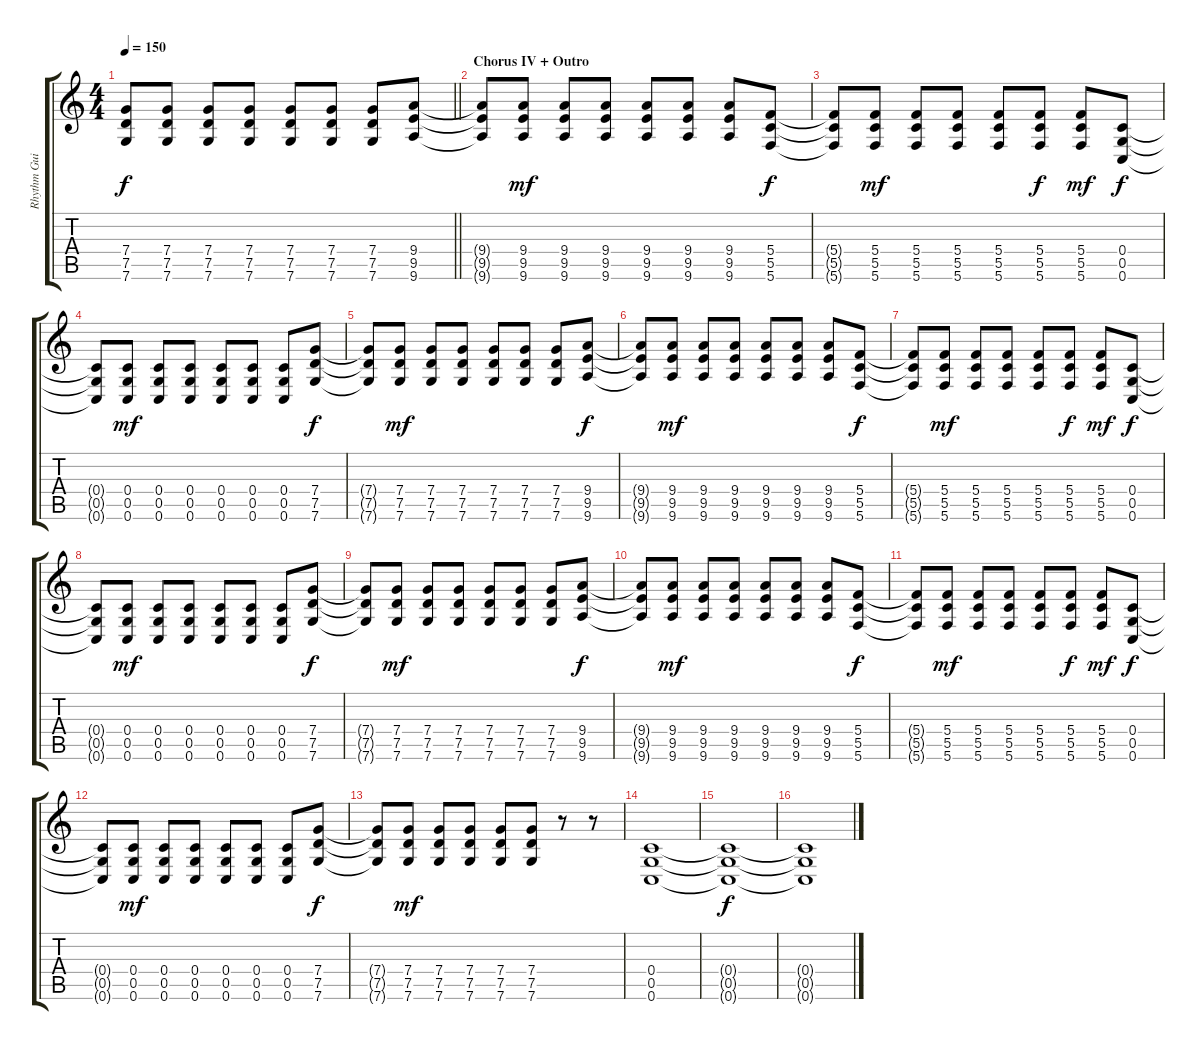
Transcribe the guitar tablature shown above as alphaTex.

\track ("Rhythm Guitar" "Rhythm Gui") {instrument overdrivenguitar}
\staff {score tabs}
\tuning (D4 A3 F3 C3 G2 C2) {hide}
\ts (4 4)
\tempo 150
\clef g2
\barLineRight lightlight
\ks c
(7.4{t} 7.5{t} 7.6{t}).8{dy f} (7.4 7.5 7.6).8 (7.4 7.5 7.6).8 (7.4 7.5 7.6).8 (7.4 7.5 7.6).8 (7.4 7.5 7.6).8 (7.4 7.5 7.6).8 (9.4 9.5 9.6).8 |
\section ("" "Chorus IV + Outro")
(9.4{t} 9.5{t} 9.6{t}).8 (9.4 9.5 9.6).8{dy mf} (9.4 9.5 9.6).8 (9.4 9.5 9.6).8 (9.4 9.5 9.6).8 (9.4 9.5 9.6).8 (9.4 9.5 9.6).8 (5.4 5.5 5.6).8{dy f} |
(5.4{t} 5.5{t} 5.6{t}).8 (5.4 5.5 5.6).8{dy mf} (5.4 5.5 5.6).8 (5.4 5.5 5.6).8 (5.4 5.5 5.6).8 (5.4 5.5 5.6).8{dy f} (5.4 5.5 5.6).8{dy mf} (0.4 0.5 0.6).8{dy f} |
(0.4{t} 0.5{t} 0.6{t}).8 (0.4 0.5 0.6).8{dy mf} (0.4 0.5 0.6).8 (0.4 0.5 0.6).8 (0.4 0.5 0.6).8 (0.4 0.5 0.6).8 (0.4 0.5 0.6).8 (7.4 7.5 7.6).8{dy f} |
(7.4{t} 7.5{t} 7.6{t}).8 (7.4 7.5 7.6).8{dy mf} (7.4 7.5 7.6).8 (7.4 7.5 7.6).8 (7.4 7.5 7.6).8 (7.4 7.5 7.6).8 (7.4 7.5 7.6).8 (9.4 9.5 9.6).8{dy f} |
(9.4{t} 9.5{t} 9.6{t}).8 (9.4 9.5 9.6).8{dy mf} (9.4 9.5 9.6).8 (9.4 9.5 9.6).8 (9.4 9.5 9.6).8 (9.4 9.5 9.6).8 (9.4 9.5 9.6).8 (5.4 5.5 5.6).8{dy f} |
(5.4{t} 5.5{t} 5.6{t}).8 (5.4 5.5 5.6).8{dy mf} (5.4 5.5 5.6).8 (5.4 5.5 5.6).8 (5.4 5.5 5.6).8 (5.4 5.5 5.6).8{dy f} (5.4 5.5 5.6).8{dy mf} (0.4 0.5 0.6).8{dy f} |
(0.4{t} 0.5{t} 0.6{t}).8 (0.4 0.5 0.6).8{dy mf} (0.4 0.5 0.6).8 (0.4 0.5 0.6).8 (0.4 0.5 0.6).8 (0.4 0.5 0.6).8 (0.4 0.5 0.6).8 (7.4 7.5 7.6).8{dy f} |
(7.4{t} 7.5{t} 7.6{t}).8 (7.4 7.5 7.6).8{dy mf} (7.4 7.5 7.6).8 (7.4 7.5 7.6).8 (7.4 7.5 7.6).8 (7.4 7.5 7.6).8 (7.4 7.5 7.6).8 (9.4 9.5 9.6).8{dy f} |
(9.4{t} 9.5{t} 9.6{t}).8 (9.4 9.5 9.6).8{dy mf} (9.4 9.5 9.6).8 (9.4 9.5 9.6).8 (9.4 9.5 9.6).8 (9.4 9.5 9.6).8 (9.4 9.5 9.6).8 (5.4 5.5 5.6).8{dy f} |
(5.4{t} 5.5{t} 5.6{t}).8 (5.4 5.5 5.6).8{dy mf} (5.4 5.5 5.6).8 (5.4 5.5 5.6).8 (5.4 5.5 5.6).8 (5.4 5.5 5.6).8{dy f} (5.4 5.5 5.6).8{dy mf} (0.4 0.5 0.6).8{dy f} |
(0.4{t} 0.5{t} 0.6{t}).8 (0.4 0.5 0.6).8{dy mf} (0.4 0.5 0.6).8 (0.4 0.5 0.6).8 (0.4 0.5 0.6).8 (0.4 0.5 0.6).8 (0.4 0.5 0.6).8 (7.4 7.5 7.6).8{dy f} |
(7.4{t} 7.5{t} 7.6{t}).8 (7.4 7.5 7.6).8{dy mf} (7.4 7.5 7.6).8 (7.4 7.5 7.6).8 (7.4 7.5 7.6).8 (7.4 7.5 7.6).8 r.8 r.8 |
(0.4 0.5 0.6).1 |
(0.4{t} 0.5{t} 0.6{t}).1{dy f} |
(0.4{t} 0.5{t} 0.6{t}).1
